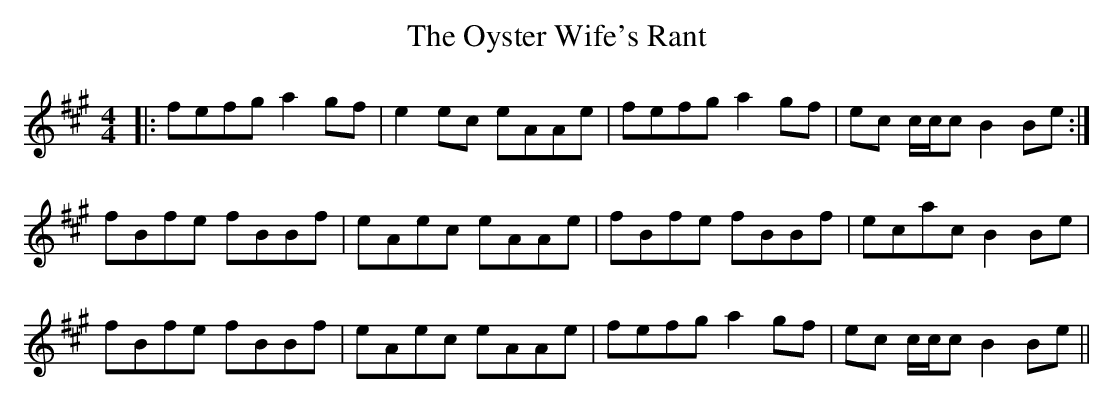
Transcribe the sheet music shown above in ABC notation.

X:1
T: The Oyster Wife's Rant
M: 4/4
L: 1/8
K: Bdor
|:fefg a2gf|e2 ec eAAe|fefg a2gf|ec c/c/c B2Be:|
fBfe fBBf|eAec eAAe|fBfe fBBf|ecac B2Be|
fBfe fBBf|eAec eAAe|fefg a2gf|ec c/c/c B2Be||
